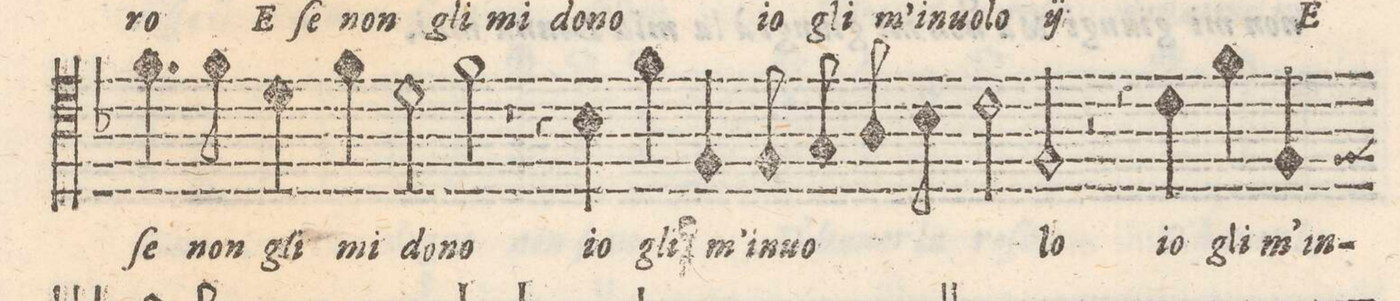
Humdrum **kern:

**kern	**text
*I"Sesto	*
*clefC4	*
*k[b-]	*
*M2/1	*
4.f\	ſe
8f\	non
4d\	gli
4f\	mi
=25-	=25-
2d\	do-
2f\	-no
1r	.
=26-	=26-
4r	.
4B-\	io
4f\	gli
4F/	'i-
8F/	-nuo-
8G/	-no
8A/	.
8B-\	.
2c\	.
=27-	=27-
2F/	lo
2r	.
4r	.
4c\	io
4f\	gli
4F/	m'in-
=28-	=28-
*-	*-
